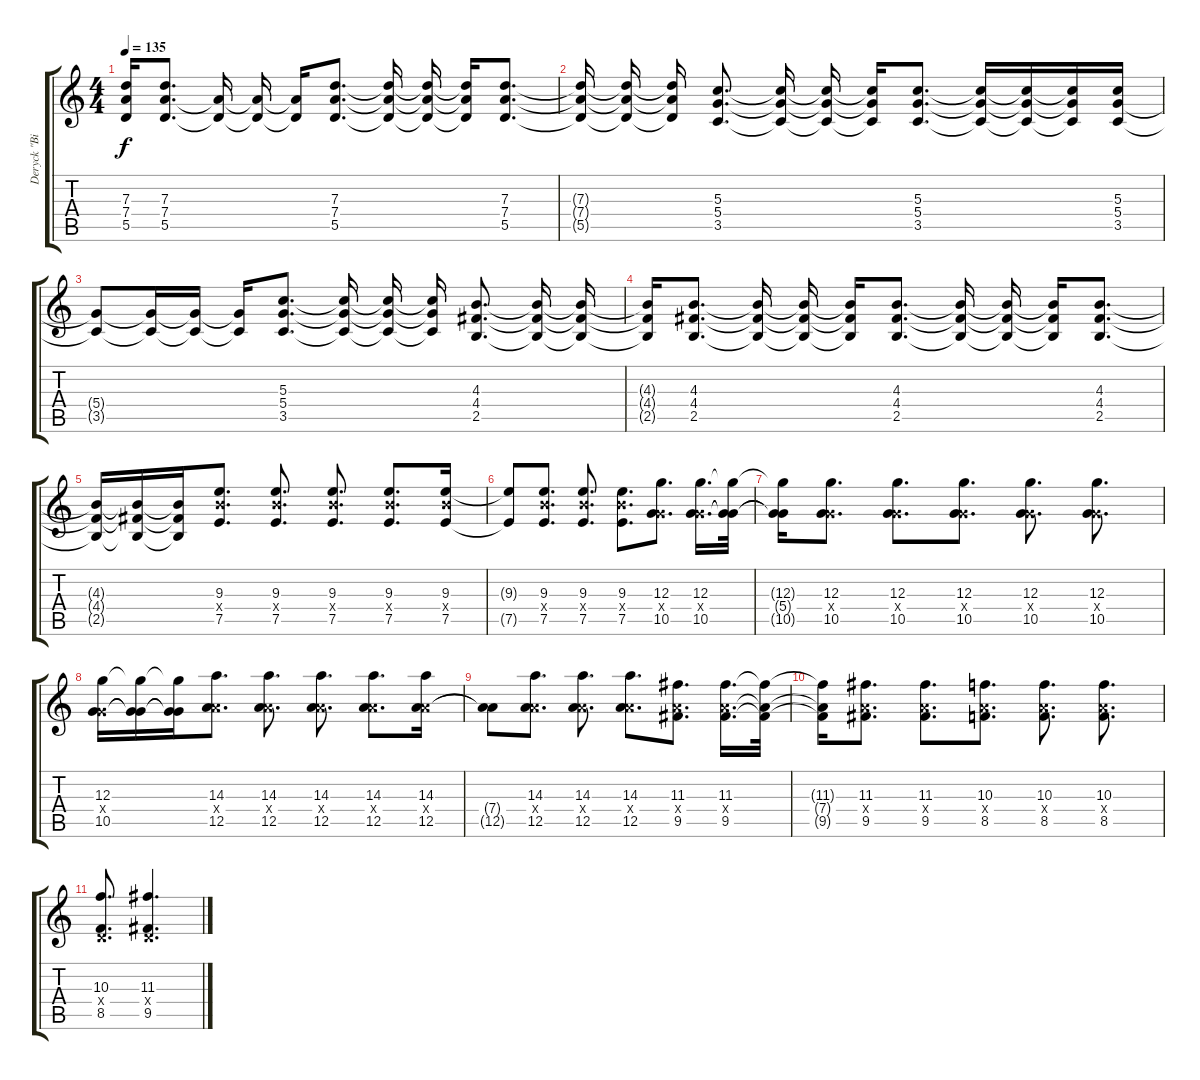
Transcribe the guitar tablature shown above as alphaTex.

\track ("Deryck \"Bizzy D\" Whibley" "Deryck \"Bi") {instrument overdrivenguitar}
\staff {score tabs}
\tuning (E4 B3 G3 D3 A2 E2) {hide}
\ts (4 4)
\tempo 135
\clef g2
\ks c
(7.3{t} 7.4{t} 5.5{t}).16{dy f} (7.3 7.4 5.5).8{d} (7.4{t} 5.5{t}).16{beam split} (7.4{t} 5.5{t}).16{beam split} (7.4{t} 5.5{t}).16 (7.3 7.4 5.5).8{d} (7.3{t} 7.4{t} 5.5{t}).16{beam split} (7.3{t} 7.4{t} 5.5{t}).16{beam split} (7.3{t} 7.4{t} 5.5{t}).16 (7.3 7.4 5.5).8{d} |
(7.3{t} 7.4{t} 5.5{t}).16{beam split} (7.3{t} 7.4{t} 5.5{t}).16{beam split} (7.3{t} 7.4{t} 5.5{t}).16{beam split} (5.3 5.4 3.5).8{d} (5.3{t} 5.4{t} 3.5{t}).16{beam split} (5.3{t} 5.4{t} 3.5{t}).16{beam split} (5.3{t} 5.4{t} 3.5{t}).16{beam merge} (5.3 5.4 3.5).8{d} (5.3{t} 5.4{t} 3.5{t}).16{beam merge} (5.3{t} 5.4{t} 3.5{t}).16{beam merge} (5.3{t} 5.4{t} 3.5{t}).16 (5.3 5.4 3.5).16 |
(5.4{t} 3.5{t}).8 (5.4{t} 3.5{t}).16 (5.4{t} 3.5{t}).16 (5.4{t} 3.5{t}).16{beam merge} (5.3 5.4 3.5).8{d} (5.3{t} 5.4{t} 3.5{t}).16{beam split} (5.3{t} 5.4{t} 3.5{t}).16{beam split} (5.3{t} 5.4{t} 3.5{t}).16{beam split} (4.3 4.4 2.5).8{d} (4.3{t} 4.4{t} 2.5{t}).16{beam split} (4.3{t} 4.4{t} 2.5{t}).16 |
(4.3{t} 4.4{t} 2.5{t}).16 (4.3 4.4 2.5).8{d} (4.3{t} 4.4{t} 2.5{t}).16{beam split} (4.3{t} 4.4{t} 2.5{t}).16{beam split} (4.3{t} 4.4{t} 2.5{t}).16 (4.3 4.4 2.5).8{d} (4.3{t} 4.4{t} 2.5{t}).16{beam split} (4.3{t} 4.4{t} 2.5{t}).16{beam split} (4.3{t} 4.4{t} 2.5{t}).16 (4.3 4.4 2.5).8{d} |
(4.3{t} 4.4{t} 2.5{t}).16 (4.3{t} 4.4{t} 2.5{t}).16 (4.3{t} 4.4{t} 2.5{t}).16 (9.3 9.4{x} 7.5).8{d} (9.3 9.4{x} 7.5).8{d} (9.3 9.4{x} 7.5).8{d} (9.3 9.4{x} 7.5).8{d} (9.3 9.4{x} 7.5).16 |
(9.3{t} 7.5{t}).8 (9.3 9.4{x} 7.5).8{d} (9.3 9.4{x} 7.5).8{d} (9.3 9.4{x} 7.5).8{d} (12.3 5.4{x} 10.5).8{d} (12.3 5.4{x} 10.5).16{d} (12.3{t} 5.4{t} 10.5{t}).32 |
(12.3{t} 5.4{t} 10.5{t}).16 (12.3 5.4{x} 10.5).8{d} (12.3 5.4{x} 10.5).8{d} (12.3 5.4{x} 10.5).8{d} (12.3 5.4{x} 10.5).8{d} (12.3 5.4{x} 10.5).8{d} |
(12.3 5.4{x} 10.5).16 (12.3{t} 5.4{t} 10.5{t}).16 (12.3{t} 5.4{t} 10.5{t}).16 (14.3 7.4{x} 12.5).8{d} (14.3 7.4{x} 12.5).8{d} (14.3 7.4{x} 12.5).8{d} (14.3 7.4{x} 12.5).8{d} (14.3 7.4{x} 12.5).16 |
(7.4{t} 12.5{t}).8 (14.3 7.4{x} 12.5).8{d} (14.3 7.4{x} 12.5).8{d} (14.3 7.4{x} 12.5).8{d} (11.3 7.4{x} 9.5).8{d} (11.3 7.4{x} 9.5).16{d} (11.3{t} 7.4{t} 9.5{t}).32 |
(11.3{t} 7.4{t} 9.5{t}).16 (11.3 7.4{x} 9.5).8{d} (11.3 7.4{x} 9.5).8{d} (10.3 7.4{x} 8.5).8{d} (10.3 7.4{x} 8.5).8{d} (10.3 7.4{x} 8.5).8{d} |
(10.3 0.4{x} 8.5).8{d} (11.3 0.4{x} 9.5).4{d}
